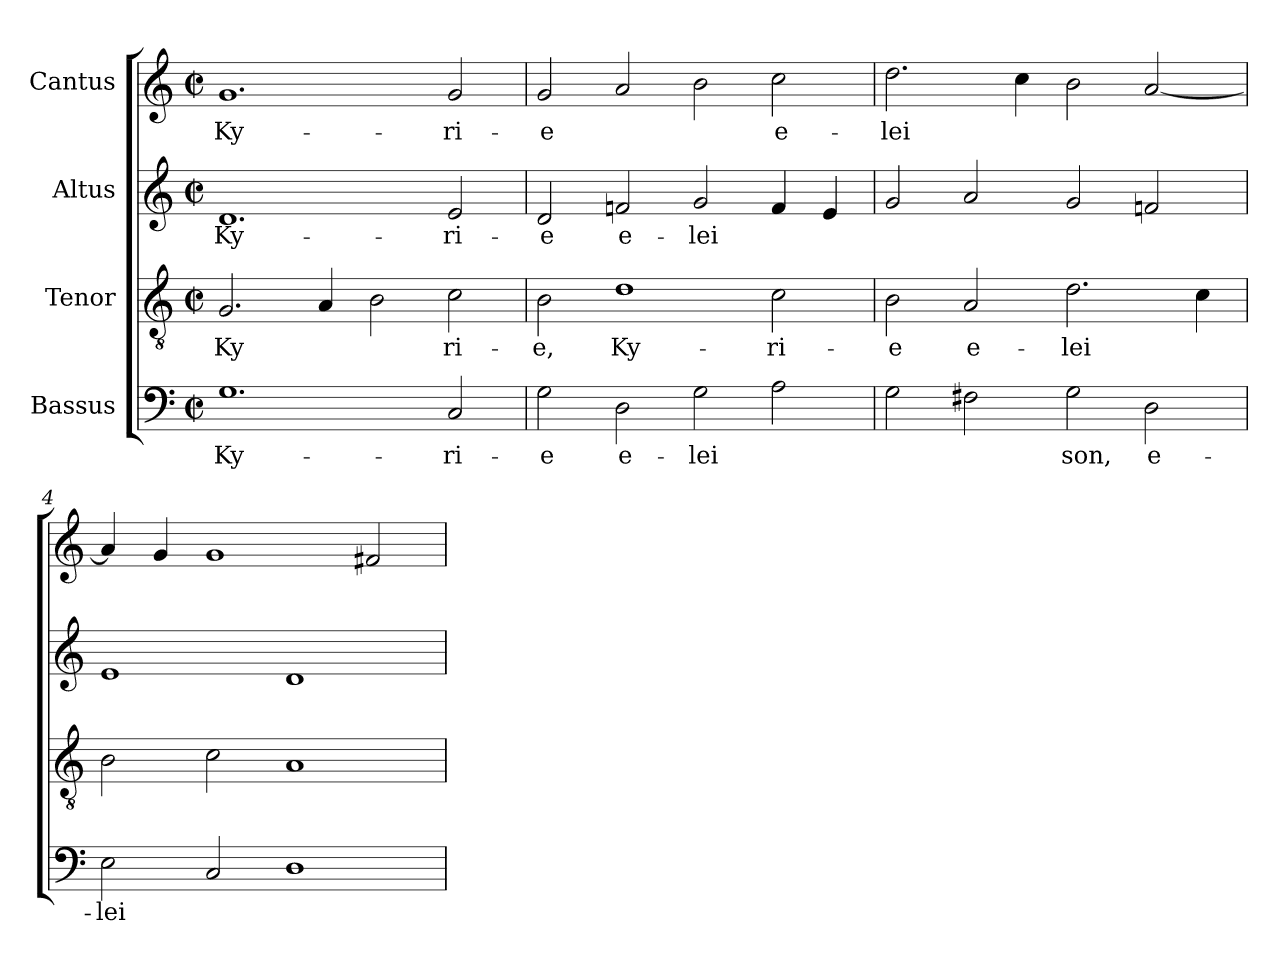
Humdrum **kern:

**kern	**text	**kern	**text	**kern	**text	**kern	**text
*part4	*part4	*part3	*part3	*part2	*part2	*part1	*part1
*staff4	*staff4	*staff3	*staff3	*staff2	*staff2	*staff1	*staff1
*I"Bassus	*	*I"Tenor	*	*I"Altus	*	*I"Cantus	*
!!LO:PB:g=z
*stria5	*	*stria5	*	*stria5	*	*stria5	*
*clefF4	*	*clefGv2	*	*clefG2	*	*clefG2	*
*k[]	*	*k[]	*	*k[]	*	*k[]	*
*C:	*	*C:	*	*C:	*	*C:	*
*M2/2	*	*M2/2	*	*M2/2	*	*M2/2	*
*met(c|)	*	*met(c|)	*	*met(c|)	*	*met(c|)	*
=1	=1	=1	=1	=1	=1	=1	=1
!	!LO:LY:b:cj	!	!LO:LY:b	!	!LO:LY:b:cj	!	!LO:LY:b:cj
1.G	Ky-	2.G/	Ky-	1.d	Ky-	1.g	Ky-
!	!	!	!LO:LY:b	!	!	!	!
.	.	4A/	--	.	.	.	.
!	!	!	!LO:LY:b	!	!	!	!
.	.	2B\	--	.	.	.	.
!	!LO:LY:b:cj	!	!LO:LY:b	!	!LO:LY:b:cj	!	!LO:LY:b:cj
2C/	-ri-	2c\	-ri-	2e/	-ri-	2g/	-ri-
=2	=2	=2	=2	=2	=2	=2	=2
!	!LO:LY:b:cj	!	!LO:LY:b	!	!LO:LY:b:cj	!	!LO:LY:b:cj
2G\	-e	2B\	-e,	2d/	-e	2g/	-e
!	!LO:LY:b:cj	!	!LO:LY:b	!	!LO:LY:b:cj	!	!LO:LY:b:cj
2D\	e-	1d	Ky-	2fn/	e-	2a/	.
!	!LO:LY:b:cj	!	!	!	!LO:LY:b:cj	!	!LO:LY:b:cj
2G\	-lei-	.	.	2g/	-lei-	2b\	.
!	!LO:LY:b:cj	!	!LO:LY:b	!	!LO:LY:b:cj	!	!LO:LY:b:cj
2A\	--	2c\	-ri-	4f/	--	2cc\	e-
!	!	!	!	!	!LO:LY:b:cj	!	!
.	.	.	.	4e/	--	.	.
=3	=3	=3	=3	=3	=3	=3	=3
!	!LO:LY:b:cj	!	!LO:LY:b	!	!LO:LY:b:cj	!	!LO:LY:b:cj
2G\	--	2B\	-e	2g/	--	2.dd\	-lei-
!	!LO:LY:b:cj	!	!LO:LY:b	!	!LO:LY:b:cj	!	!
2F#X\	--	2A/	e-	2a/	--	.	.
!	!	!	!	!	!	!	!LO:LY:b:cj
.	.	.	.	.	.	4cc\	--
!	!LO:LY:b:cj	!	!LO:LY:b	!	!LO:LY:b:cj	!	!LO:LY:b:cj
2G\	-son,	2.d\	-lei-	2g/	--	2b\	--
!	!LO:LY:b:cj	!	!	!	!LO:LY:b:cj	!	!LO:LY:b:cj
2D\	e-	.	.	2fn/	--	[<2a/	--
!	!	!	!LO:LY:b	!	!	!	!
.	.	4c\	--	.	.	.	.
=4	=4	=4	=4	=4	=4	=4	=4
!	!LO:LY:b:cj	!	!LO:LY:b	!	!LO:LY:b:cj	!	!LO:LY:b:cj
2E\	-lei-	2B\	--	1e	--	4a/]	--
!	!	!	!	!	!	!	!LO:LY:b:cj
.	.	.	.	.	.	4g/	--
!	!LO:LY:b:cj	!	!LO:LY:b	!	!	!	!LO:LY:b:cj
2C/	--	2c\	--	.	.	1g	--
!	!LO:LY:b:cj	!	!LO:LY:b	!	!LO:LY:b:cj	!	!
1D	--	1A	--	1d	--	.	.
!	!	!	!	!	!	!	!LO:LY:b:cj
.	.	.	.	.	.	2f#X/	--
=	=	=	=	=	=	=	=
*-	*-	*-	*-	*-	*-	*-	*-
